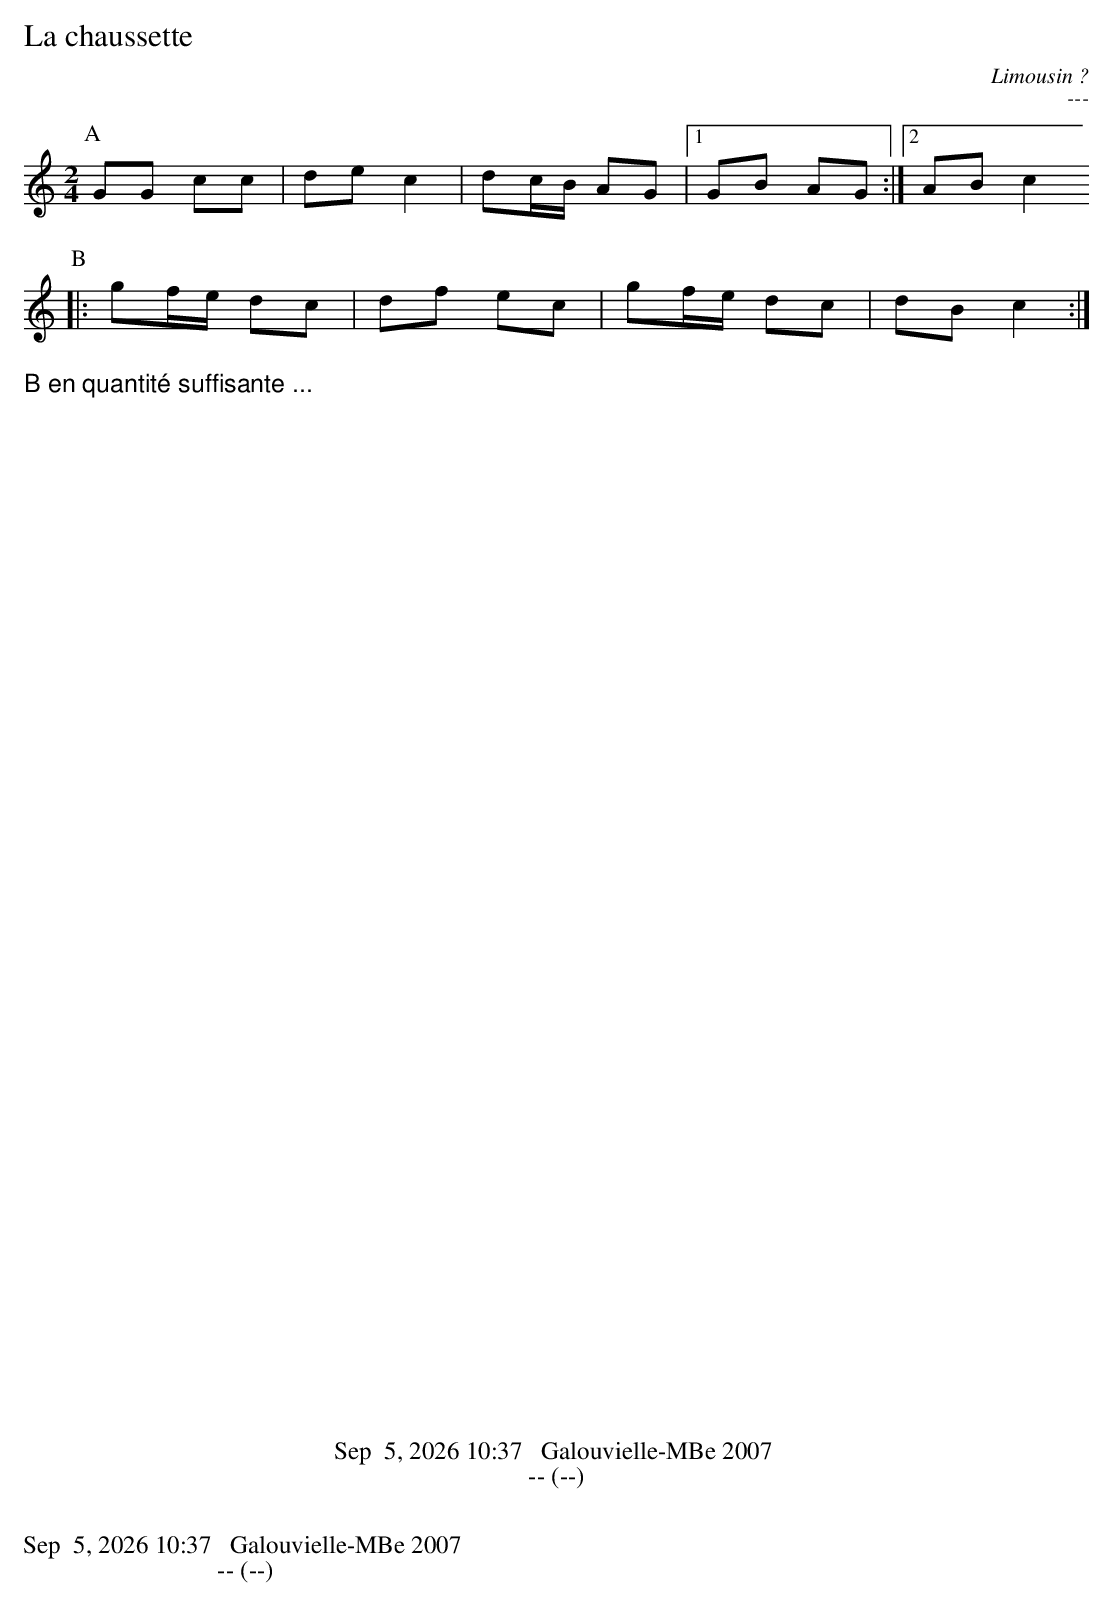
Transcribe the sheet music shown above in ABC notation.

X:1
T:La chaussette
C:Limousin ?
M:2/4
L:1/16
K:Cmaj
P:A
G2G2 c2c2|d2e2 c4|d2cB A2G2| [1G2B2 A2G2:| [2A2B2 c4
P:B
|:g2fe d2c2|d2f2 e2c2|g2fe d2c2|d2B2 c4:|
